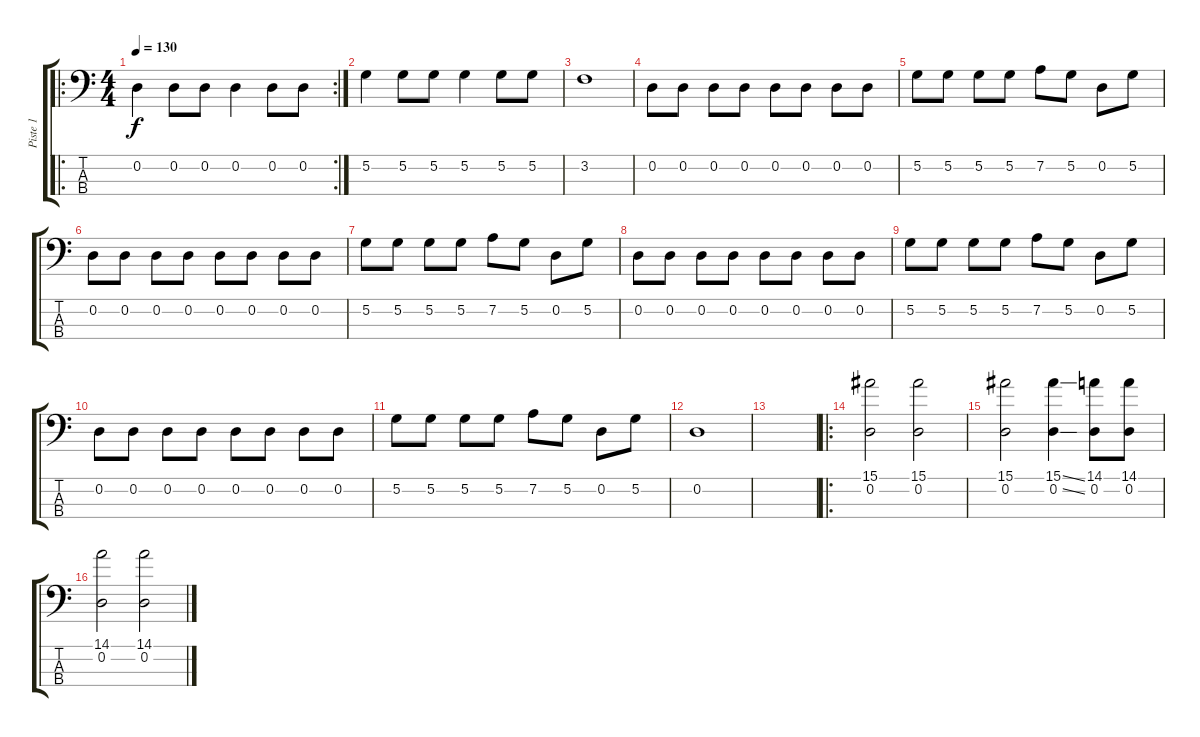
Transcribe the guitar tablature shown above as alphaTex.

\track ("Piste 1" "Piste 1") {instrument electricbassfinger}
\staff {score tabs}
\tuning (G2 D2 A1 D1) {hide}
\ro
\rc 2
\ts (4 4)
\tempo 130
\clef f4
\ks c
0.2.4{dy f} 0.2.8 0.2.8 0.2.4 0.2.8 0.2.8 |
5.2.4 5.2.8 5.2.8 5.2.4 5.2.8 5.2.8 |
3.2.1 |
0.2.8 0.2.8 0.2.8 0.2.8 0.2.8 0.2.8 0.2.8 0.2.8 |
5.2.8 5.2.8 5.2.8 5.2.8 7.2.8 5.2.8 0.2.8 5.2.8 |
0.2.8 0.2.8 0.2.8 0.2.8 0.2.8 0.2.8 0.2.8 0.2.8 |
5.2.8 5.2.8 5.2.8 5.2.8 7.2.8 5.2.8 0.2.8 5.2.8 |
0.2.8 0.2.8 0.2.8 0.2.8 0.2.8 0.2.8 0.2.8 0.2.8 |
5.2.8 5.2.8 5.2.8 5.2.8 7.2.8 5.2.8 0.2.8 5.2.8 |
0.2.8 0.2.8 0.2.8 0.2.8 0.2.8 0.2.8 0.2.8 0.2.8 |
5.2.8 5.2.8 5.2.8 5.2.8 7.2.8 5.2.8 0.2.8 5.2.8 |
0.2.1 |
|
\ro
(15.1 0.2).2 (15.1 0.2).2 |
(15.1 0.2).2 (15.1{ss} 0.2{ss}).4 (14.1 0.2).8 (14.1 0.2).8 |
(14.1 0.2).2 (14.1 0.2).2
